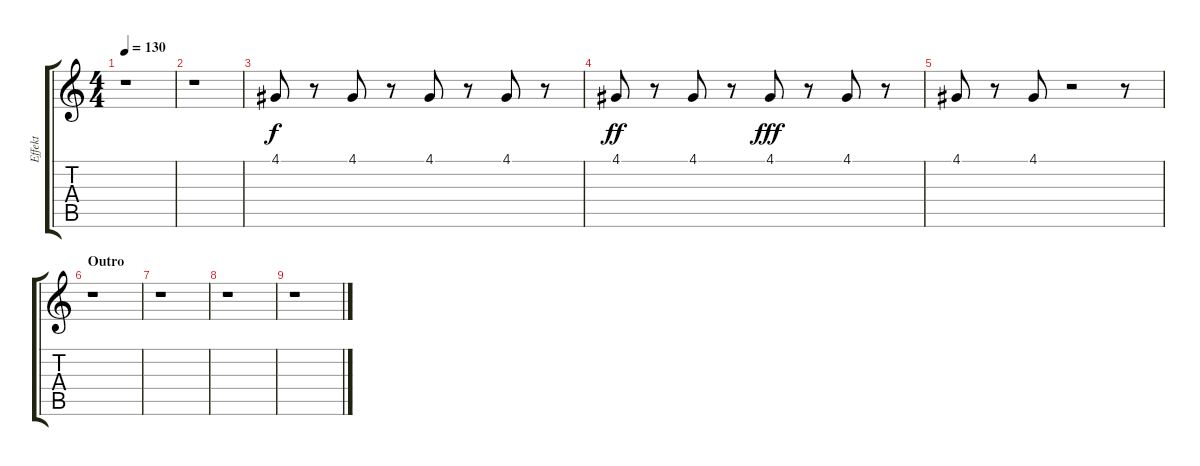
\track ("Effekt" "Effekt") {instrument fx7echoes}
\staff {score tabs}
\tuning (E4 B3 G3 D3 A2 E2) {hide}
\ts (4 4)
\tempo 130
\clef g2
\ks c
r.1{dy f} |
r.1 |
4.1.8 r.8 4.1.8 r.8 4.1.8 r.8 4.1.8 r.8 |
4.1.8{dy ff} r.8 4.1.8 r.8 4.1.8{dy fff} r.8 4.1.8 r.8 |
4.1.8 r.8 4.1.8 r.2 r.8 |
\section ("" "Outro")
r.1 |
r.1 |
r.1 |
r.1
